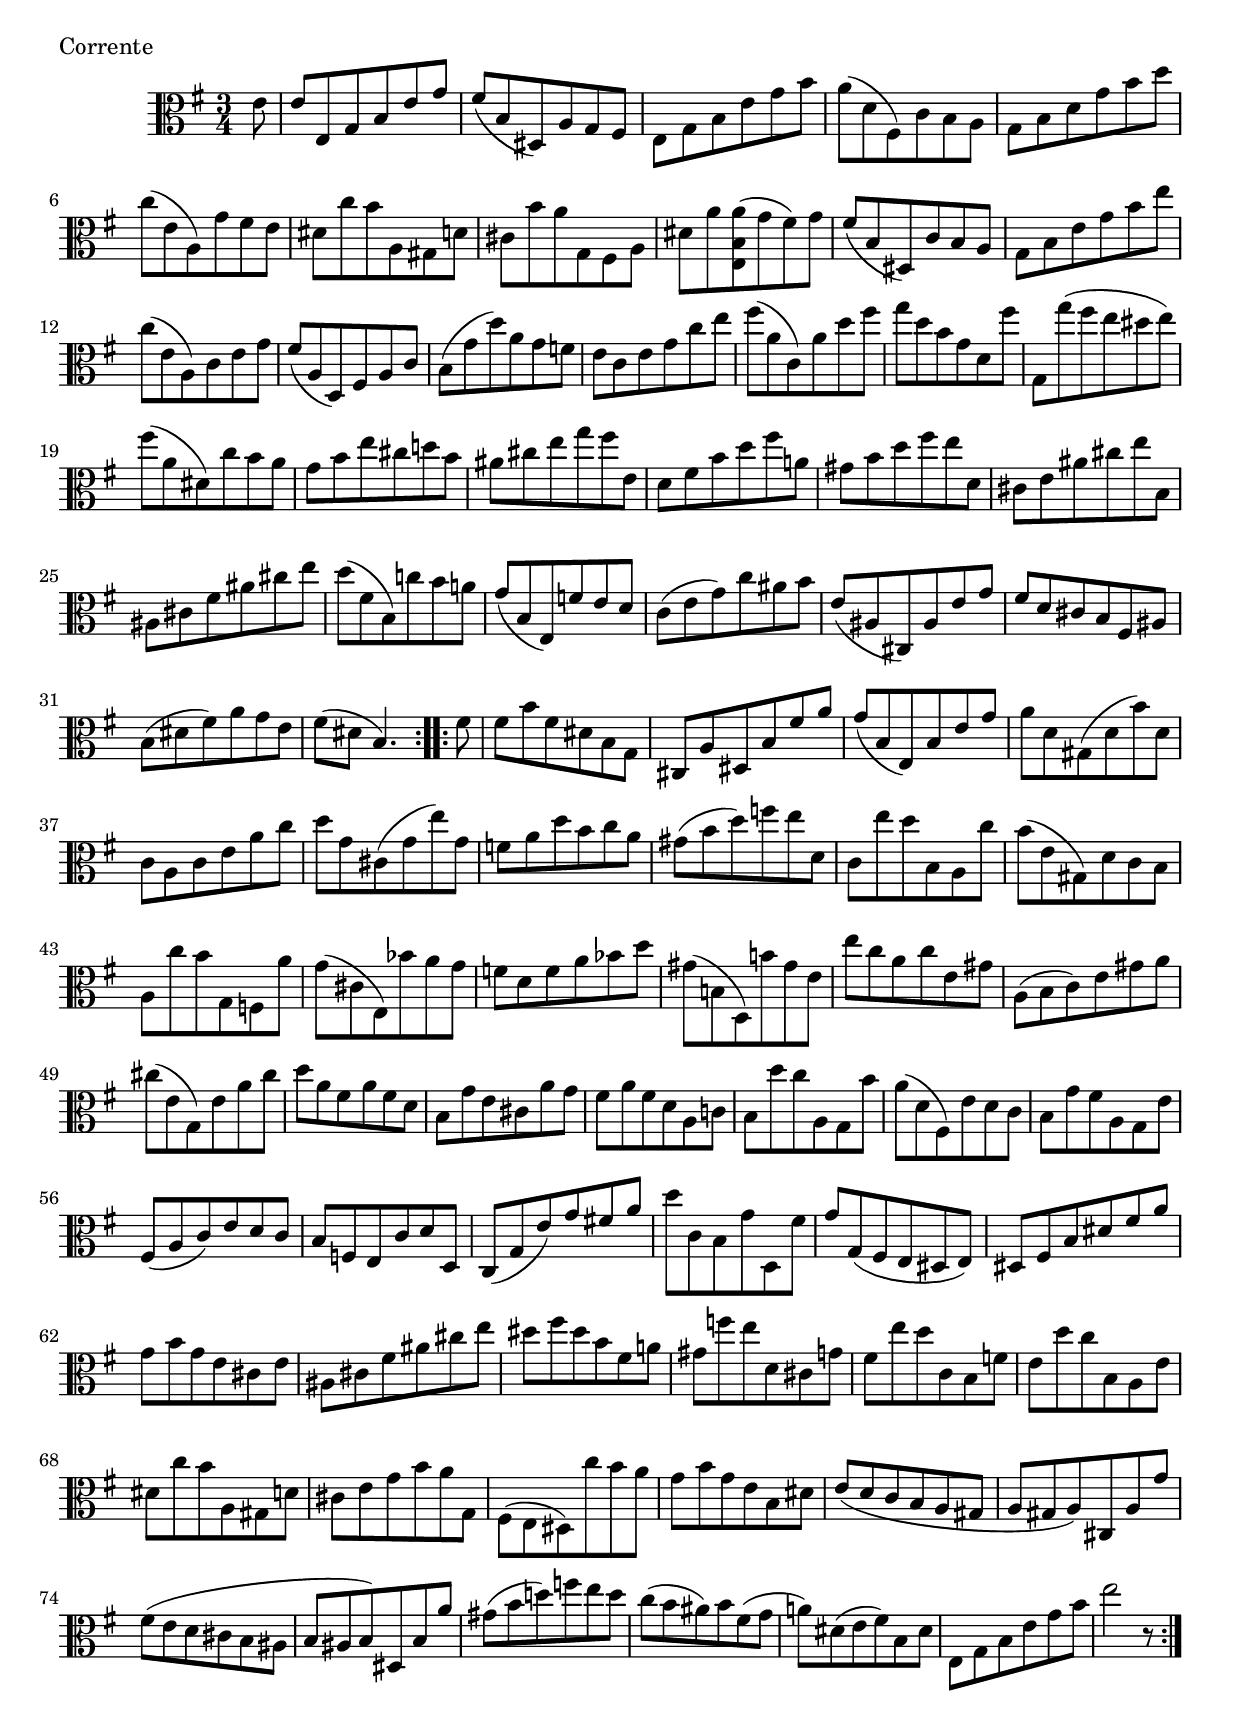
\version "2.16.0"

% J.S. Bach, Partita I for solo violin, BWV 1002
%
% 3rd movement, Corrente

\version "2.24.3"

iiiA =  {
  b'8  |
  % 1
  b'8  b8  d'8  fis'8  b'8  d''8  |
  % 2
  cis''8(  fis'8   ais8)  e'8  d'8  cis'8  |
  % 3
  b8  d'8  fis'8  b'8  d''8  fis''8  |
  % 4
  e''8(  a'8   cis'8)  g'8  fis'8  e'8  |
  % 5
  d'8  fis'8  a'8  d''8  fis''8  a''8  |
  % 6
  g''8(  b'8   e'8)  d''8  cis''8  b'8  |
  % 7
  ais'8  g''8  fis''8  e'8  dis'8  a'8  |
  % 8
  gis'8  fis''8  e''  d'8  cis'8  e'8  |
  % 9
  ais'8  e''8  <b fis' e''>(  d''8   cis''8)  d''8  |
  % 10
  cis''8(  fis'8   ais8)  g'8  fis'8  e'8  |
  % 11
  d'8  fis'8  b'8  d''8  fis''8  b''8  |
  % 12
  g''8(  b'8   e'8)  g'8  b'8  d''8  |
  % 13
  cis''8(  e'8   a8)  cis'8  e'8  g'8  |
  % 14
  fis'8(  d''8   a''8)  e''8  d''8  c''8  |
  % 15
  b'8  g'8  b'8  d''8  g''8  b''8  |
  % 16
  cis'''8(  e''8 g'8)  e''8  a''8  cis'''8  |
  % 17
  d'''8  a''8  fis''8  d''8  a'8  cis'''8  |
  % 18
  d'8  d'''8(  cis'''8  b''8  ais''8   b''8)  |
  % 19
  cis'''8(  e''8   ais'8)  g''8  fis''8  e''8  |
  % 20
  d''8  fis''8  b''8  gis''8  a''!8  fis''8  |
  % 21
  eis''8  gis''8  b''8  d'''8  cis'''8  b'8  |
  % 22
  a'8  cis''8  fis''8  a''8  cis'''8  e''!8  |
  % 23
  dis''8  fis''8  a''8  cis'''8  b''8  a'8  |
  % 24
  gis'8  b'8  eis''8  gis''8  b''8  fis'8  |
  % 25
  eis'8  gis'8  cis''8  eis''8  gis''8  b''8  |
  % 26
  a''8(  cis''8   fis'8)  g''!8  fis''8  e''!8  |
  % 27
  d''8(  fis'8   b8)  c''8  b'8  a'8  |
  % 28
  g'8(  b'8   d''8)  g''8  eis''8  fis''8  |
  % 29
  b'8(  eis'8   gis8)  eis'8  b'8  d''8  |
  % 30
  cis''8  a'8  gis'8  fis'8  cis'8  eis'8  |
  % 31
  fis'8(  ais'8   cis''8)  e''8  d''8  b'8  |
  % 32
  cis''8(  ais'8   fis'4.) 

    cis''8  |
  % 33
  cis''8  fis''8  cis''8  ais'8  fis'8  d'8  |
  % 34
  gis8  e'8  ais8  fis'8  cis''8  e''8  |
  % 35
  d''8(  fis'8   b8)  fis'8  b'8  d''8  |
  % 36
  e''8  a'8  dis'8(  a'8   fis''8)  a'8  |
  % 37
  g'8  e'8  g'8  b'8  e''8  g''8  |
  % 38
  a''8  d''8  gis'8(  d''8   b''8)  d''8  |
  % 39
  c''8  e''8  a''8  fis''8  g''8  e''8  |
  % 40
  dis''8(  fis''8   a''8)  c'''8  b''8  a'8  |
  % 41
  g'8  b''8  a''8  fis'8  e'8  g''8  |
  % 42
  fis''8(  b'8   dis'8)  a'8  g'8  fis'8  |
  % 43
  e'8  g''8  fis''8  d'8  c'8  e''8  |
  % 44
  d''8(  gis'8   b8)  f''8  e''8  d''8  |
  % 45
  c''8  a'8  c''8  e''8  f''8  a''8  |
  % 46
  dis''8(  fis'!8   a8)  fis''!8  dis''8  b'8  |
  % 47
  b''8  g''8  e''8  g''8  b'8  dis''8  |
  % 48
  e'8(  fis'8   g'8)  b'8  dis''8  e''8  |
  % 49
  gis''8(  b'8   d'8)  b'8  e''8  gis''8  |
  % 50
  a''8  e''8  cis''8  e''8  cis''8  a'8  |
  % 51
  fis'8  d''8  b'8  gis'8  e''8  d''8  |
  % 52
  cis''8  e''8  cis''8  a'8  e'8  g'!8  |
  % 53
  fis'8  a''8  g''8  e'8  d'8  fis''8  |
  % 54
  e''8(  a'8   cis'8)  b'8  a'8  g'8  |
  % 55
  fis'8  d''8  cis''8  e'8  d'8  b'8  |
  % 56
  cis'8(  e'8   g'8)  b'8  a'8  g'8  |
  % 57
  fis'8  c'8  b8  g'8  a'8  a8  |
  % 58
  g8(  d'8   b'8)  d''8  cis''!8  e''8  |
  % 59
  a''8  g'8  fis'8  d''8  a8  cis''8  |
  % 60
  d''8  d'8(  cis'8  b8  ais8   b8)  |
  % 61
  ais8  cis'8  fis'8  ais'8  cis''8  e''8  |
  % 62
  d''8  fis''8  d''8  b'8  gis'8  b'8  |
  % 63
  eis'8  gis'8  cis''8  eis''8  gis''8  b''8  |
  % 64
  ais''8  cis'''8  ais''8  fis''8  cis''8  e''!8  |
  % 65
  dis''8  c'''8  b''8  a'8  gis'8  d''8  |
  % 66
  cis''8  b''8  a''8  g'8  fis'8  c''8  |
  % 67
  b'8  a''8  g''8  fis'8  e'8  b'8  |
  % 68
  ais'8  g''8  fis''8  e'8  dis'8  a'8  |
  % 69
  gis'8  b'8  d''8  fis''8  e''8  d'8  |
  % 70
  cis'8(  b8   ais8)  g''8  fis''8  e''8  |
  % 71
  d''8  fis''8  d''8  b'8  fis'8  ais'8  |
  % 72
  b'8(  a'8  g'8  fis'8  e'8  dis'8  |
  % 73
  e'8  dis'8   e'8)  gis8  e'8  d''8  |
  % 74
  cis''8(  b'8  a'8  gis'8  fis'8  eis'8  |
  % 75
  fis'8  eis'8   fis'8)  ais8  fis'8  e''8  |
  % 76
  dis''8(  fis''8   a''!8)  c'''8  b''8  a''8  |
  % 77
  g''8(  fis''8   eis''8)  fis''8  cis''8(  d''8  |
  % 78
   e''!8)  ais'8(  b'8   cis''8)  fis'8  ais'8  |
  % 79
  b8  d'8  fis'8  b'8  d''8  fis''8  |
  % 80
  b''2  r8
}

iiiStaff = \context Staff <<
  \context Voice=A \iiiA
>>


iiiViolaGlobal =   {
  \clef "alto"
  \key g\major
  \time 3/4
  \repeat "volta" 2 {
    \partial 8
    s8 | s2.*31 | s8*5
  }

  \repeat "volta" 2 {
    s8 | s2.*47 | s8*5
  }
}

iiiViolaScripts =  {
}

iiiViolaStaff =  \context Staff <<
   \transpose c' f \iiiStaff
  \iiiViolaGlobal
  \iiiViolaScripts
>>

\score {
  \iiiViolaStaff
  \layout { }
  
  \midi {
    \tempo 4 = 130
    }


  \header {
    piece = "Corrente"
    opus = ""
  }
}

